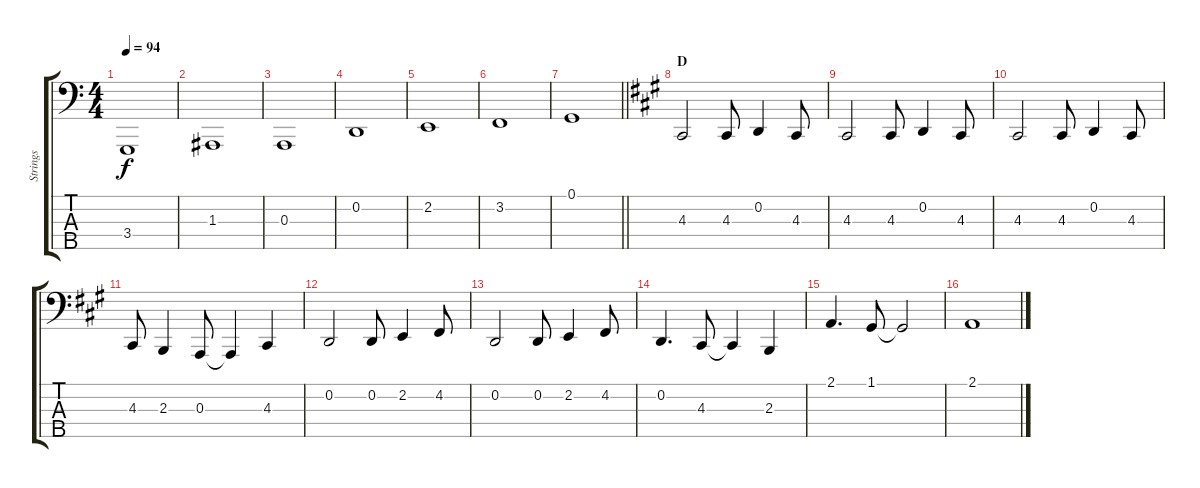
\track ("Strings" "Strings") {instrument stringensemble1}
\staff {score tabs}
\tuning (G2 D2 A1 E1 B0) {hide}
\ts (4 4)
\tempo 94
\clef f4
\ks c
3.4.1{dy f} |
1.3.1 |
0.3.1 |
0.2.1 |
2.2.1 |
3.2.1 |
\barLineRight lightlight
0.1.1 |
\section ("" "D")
\ks a
4.3.2 4.3.8 0.2.4 4.3.8 |
4.3.2 4.3.8 0.2.4 4.3.8 |
4.3.2 4.3.8 0.2.4 4.3.8 |
4.3.8 2.3.4 0.3.8 0.3{t}.4 4.3.4 |
0.2.2 0.2.8 2.2.4 4.2.8 |
0.2.2 0.2.8 2.2.4 4.2.8 |
0.2.4{d} 4.3.8 4.3{t}.4 2.3.4 |
2.1.4{d} 1.1.8 1.1{t}.2 |
2.1.1
